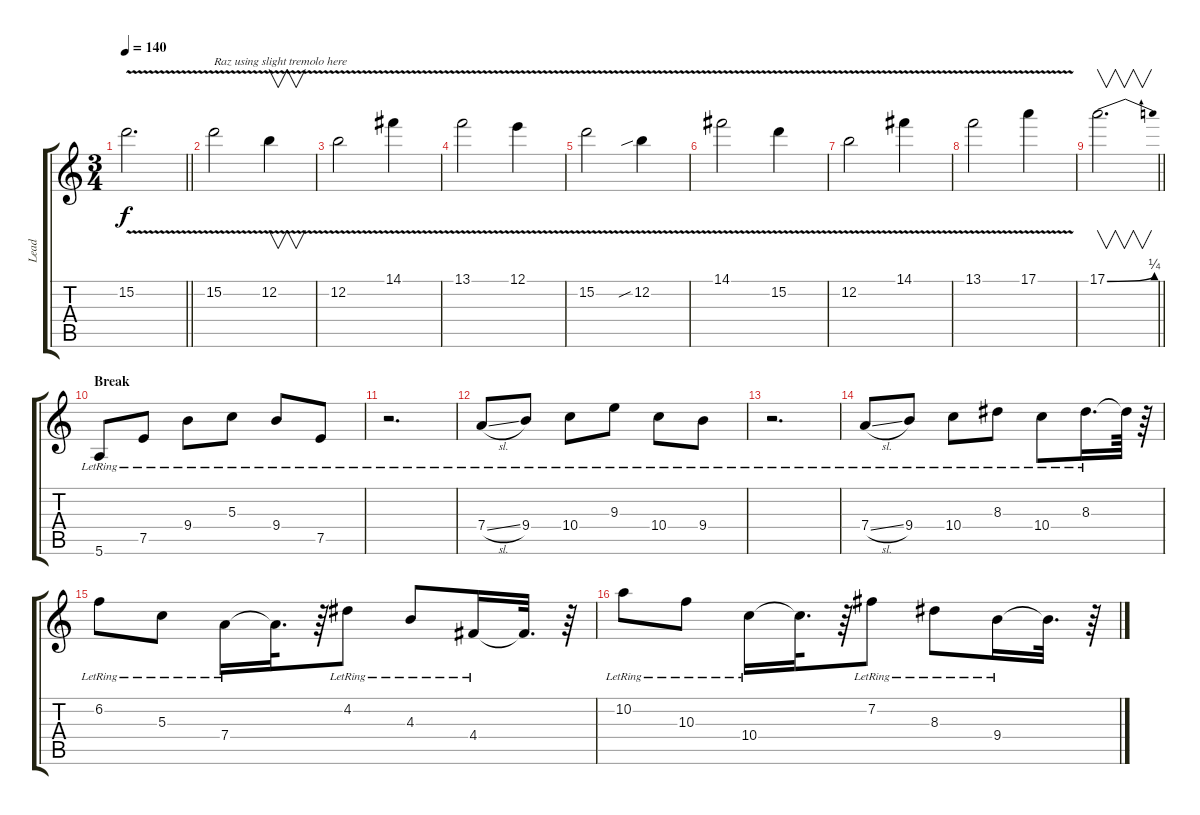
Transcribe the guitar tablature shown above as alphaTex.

\track ("Lead" "Lead") {instrument distortionguitar}
\staff {score tabs}
\tuning (E4 B3 G3 D3 A2 E2) {hide}
\ts (3 4)
\tempo 140
\clef g2
\barLineRight lightlight
\ks c
15.2{v}.2{d dy f} |
15.2{v}.2{txt "Raz using slight tremolo here"} 12.2{v}.4{v} |
12.2{v}.2 14.1{v}.4 |
13.1{v}.2 12.1{v}.4 |
15.2{v}.2 12.2{v sib}.4 |
14.1{v}.2 15.2{v}.4 |
12.2{v}.2 14.1{v}.4 |
13.1{v}.2 17.1{v}.4 |
\barLineRight lightlight
17.1{be (bend 0 0 60 1)}.2{v d} |
\section ("" "Break")
5.6{lr}.8 7.5{lr}.8 9.4{lr}.8 5.3{lr}.8 9.4{lr}.8 7.5{lr}.8 |
r.2{d} |
7.4{sl lr}.8 9.4{lr}.8 10.4{lr}.8 9.3{lr}.8 10.4{lr}.8 9.4{lr}.8 |
r.2{d} |
7.4{sl lr}.8 9.4{lr}.8 10.4{lr}.8 8.3{lr}.8 10.4{lr}.8 8.3{lr}.16{d} 8.3{t}.64 r.64 |
6.2{lr}.8 5.3{lr}.8 7.4{lr}.16 7.4{t}.32{d} r.64 4.2{lr}.8 4.3{lr}.8 4.4{lr}.16 4.4{t}.32{d} r.64 |
10.2{lr}.8 10.3{lr}.8 10.4{lr}.16 10.4{t}.32{d} r.64 7.2{lr}.8 8.3{lr}.8 9.4{lr}.16 9.4{t}.32{d} r.64
